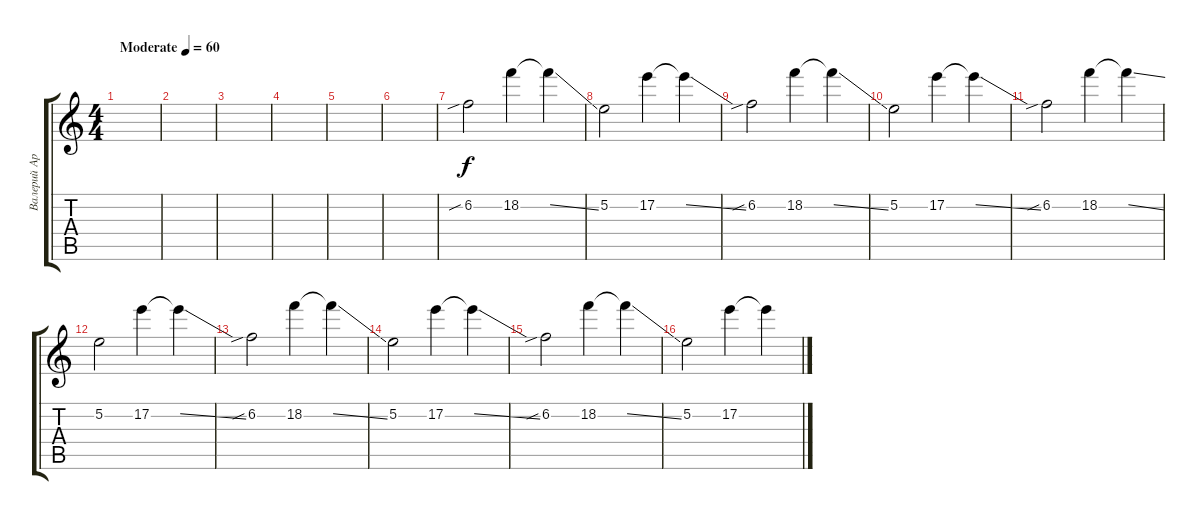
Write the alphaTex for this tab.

\track ("Валерий Аркадин" "Валерий Ар") {instrument distortionguitar}
\staff {score tabs}
\tuning (E4 B3 G3 D3 A2 E2) {hide}
\ts (4 4)
\tempo (60 "Moderate")
\clef g2
\ks c
|
|
|
|
|
|
6.2{sib}.2 18.2.4 18.2{ss t}.4 |
5.2.2 17.2.4 17.2{ss t}.4 |
6.2{sib}.2 18.2.4 18.2{ss t}.4 |
5.2.2 17.2.4 17.2{ss t}.4 |
6.2{sib}.2 18.2.4 18.2{ss t}.4 |
5.2.2 17.2.4 17.2{ss t}.4 |
6.2{sib}.2 18.2.4 18.2{ss t}.4 |
5.2.2 17.2.4 17.2{ss t}.4 |
6.2{sib}.2 18.2.4 18.2{ss t}.4 |
5.2.2 17.2.4 17.2{ss t}.4
